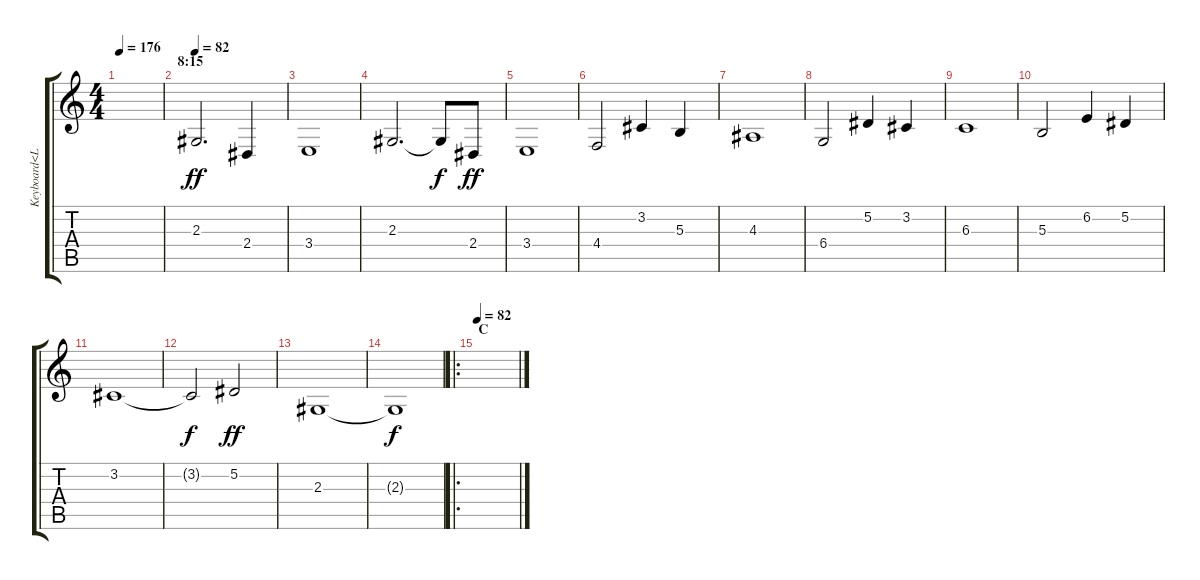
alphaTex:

\track ("Keyboard<L>" "Keyboard<L") {instrument stringensemble1}
\staff {score tabs}
\tuning (Eb4 Bb3 Gb3 Db3 Ab2 Eb2) {hide}
\ts (4 4)
\tempo 176
\clef g2
\ks c
|
\section ("" "8:15")
\tempo 82
2.3.2{d dy ff} 2.4.4 |
3.4.1 |
2.3.2{d} 2.3{t}.8{dy f} 2.4.8{dy ff} |
3.4.1 |
4.4.2 3.2.4 5.3.4 |
4.3.1 |
6.4.2 5.2.4 3.2.4 |
6.3.1 |
5.3.2 6.2.4 5.2.4 |
3.2.1 |
3.2{t}.2{dy f} 5.2.2{dy ff} |
2.3.1 |
2.3{t}.1{dy f} |
\ro
\section ("" "C")
\tempo 82
